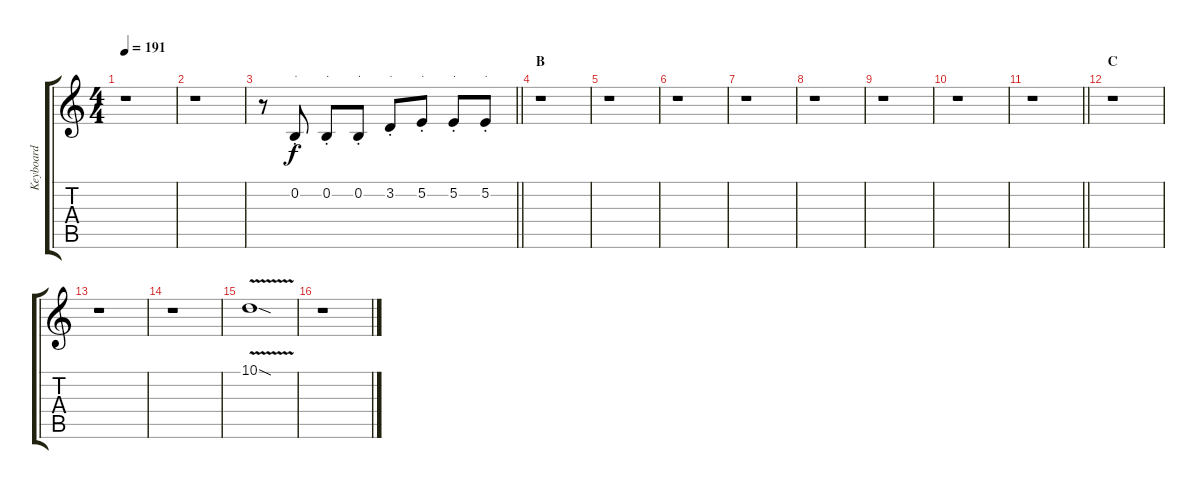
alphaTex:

\track ("Keyboard" "Keyboard") {instrument lead1square}
\staff {score tabs}
\tuning (E4 B3 G3 D3 A2 D2) {hide}
\ts (4 4)
\tempo 191
\clef g2
\ks c
r.1{dy f} |
r.1 |
\barLineRight lightlight
r.8 0.2{st}.8{txt "."} 0.2{st}.8{txt "."} 0.2{st}.8{txt "."} 3.2{st}.8{txt "."} 5.2{st}.8{txt "."} 5.2{st}.8{txt "."} 5.2{st}.8{txt "."} |
\section ("" "B")
r.1 |
r.1 |
r.1 |
r.1 |
r.1 |
r.1 |
r.1 |
\barLineRight lightlight
r.1 |
\section ("" "C")
r.1 |
r.1 |
r.1 |
10.1{v sod}.1 |
r.1
